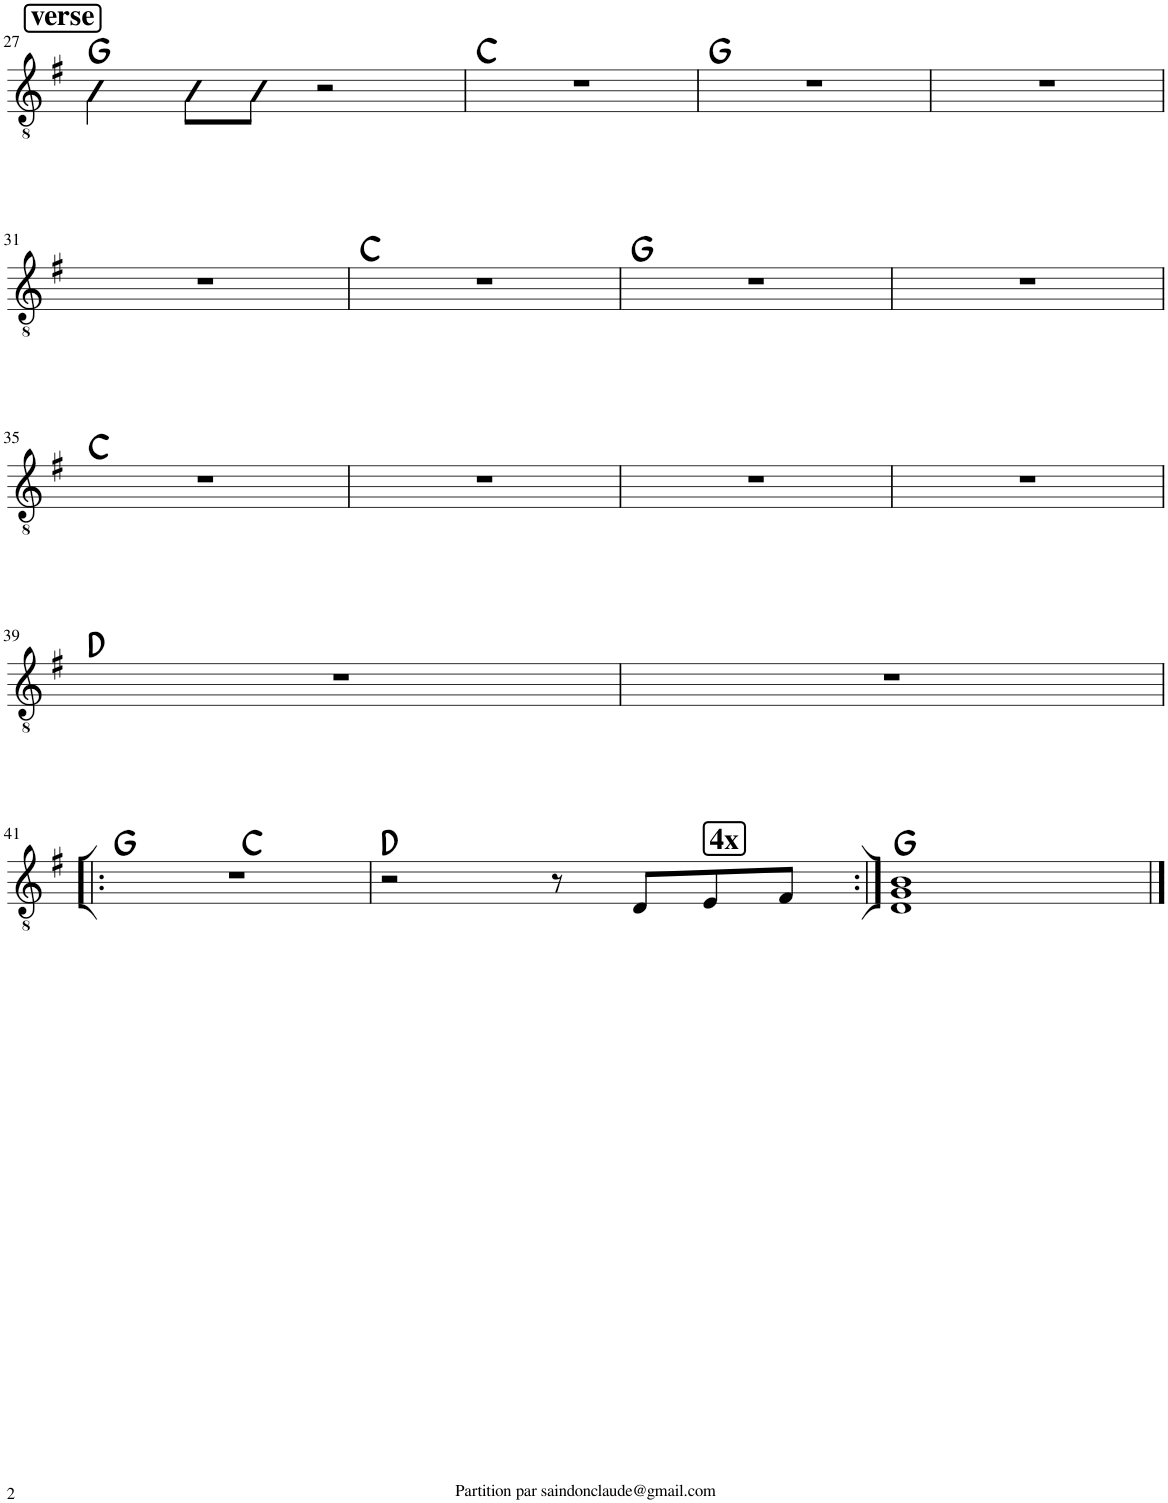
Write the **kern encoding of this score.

**kern	**harte
*part1	*part1
*staff1	*
*I"Classical Guitar	*
*I'Guit.	*
!!LO:PB:g=z
*clefGv2	*
*k[f#]	*
*M4/4	*
!!LO:REH:place=s1:a:B:rj:fs=14:t=verse
=27	=27
4G\	G:maj
8G\L	.
8G\J	.
2r	.
=28	=28
1r	C:maj
=29	=29
1r	G:maj
=30	=30
1r	.
!!LO:LB:g=z
=31	=31
1r	.
=32	=32
1r	C:maj
=33	=33
1r	G:maj
=34	=34
1r	.
!!LO:LB:g=z
=35	=35
1r	C:maj
=36	=36
1r	.
=37	=37
1r	.
=38	=38
1r	.
!!LO:LB:g=z
=39	=39
1r	D:maj
=40	=40
1r	.
!!LO:LB:g=z
=41!|:	=41!|:
*^	*
1r	2ryy	G:maj
.	2ryy	C:maj
*v	*v	*
!!LO:REH:place=s1:a:B:rj:fs=14:t=4x
=42	=42
2r	D:maj
8r	.
8D/L	.
8E/	.
8F#/J	.
=43:|!	=43:|!
1D 1G 1B	G:maj
==	==
*-	*-
